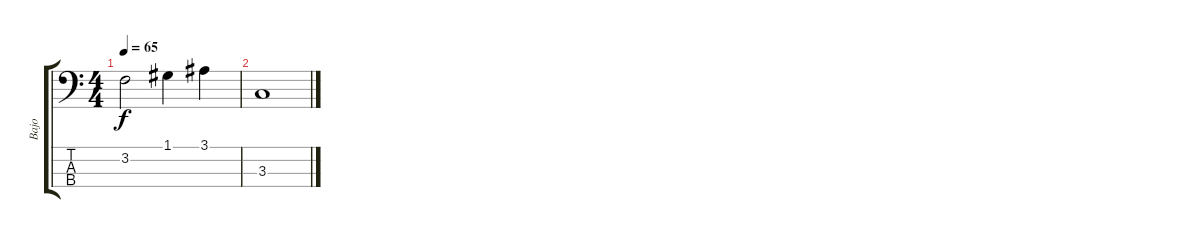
\track ("Bajo" "Bajo") {instrument electricbasspick}
\staff {score tabs}
\tuning (G2 D2 A1 E1) {hide}
\ts (4 4)
\tempo 65
\clef f4
\ks c
3.2{t}.2{dy f} 1.1.4 3.1.4 |
3.3.1
